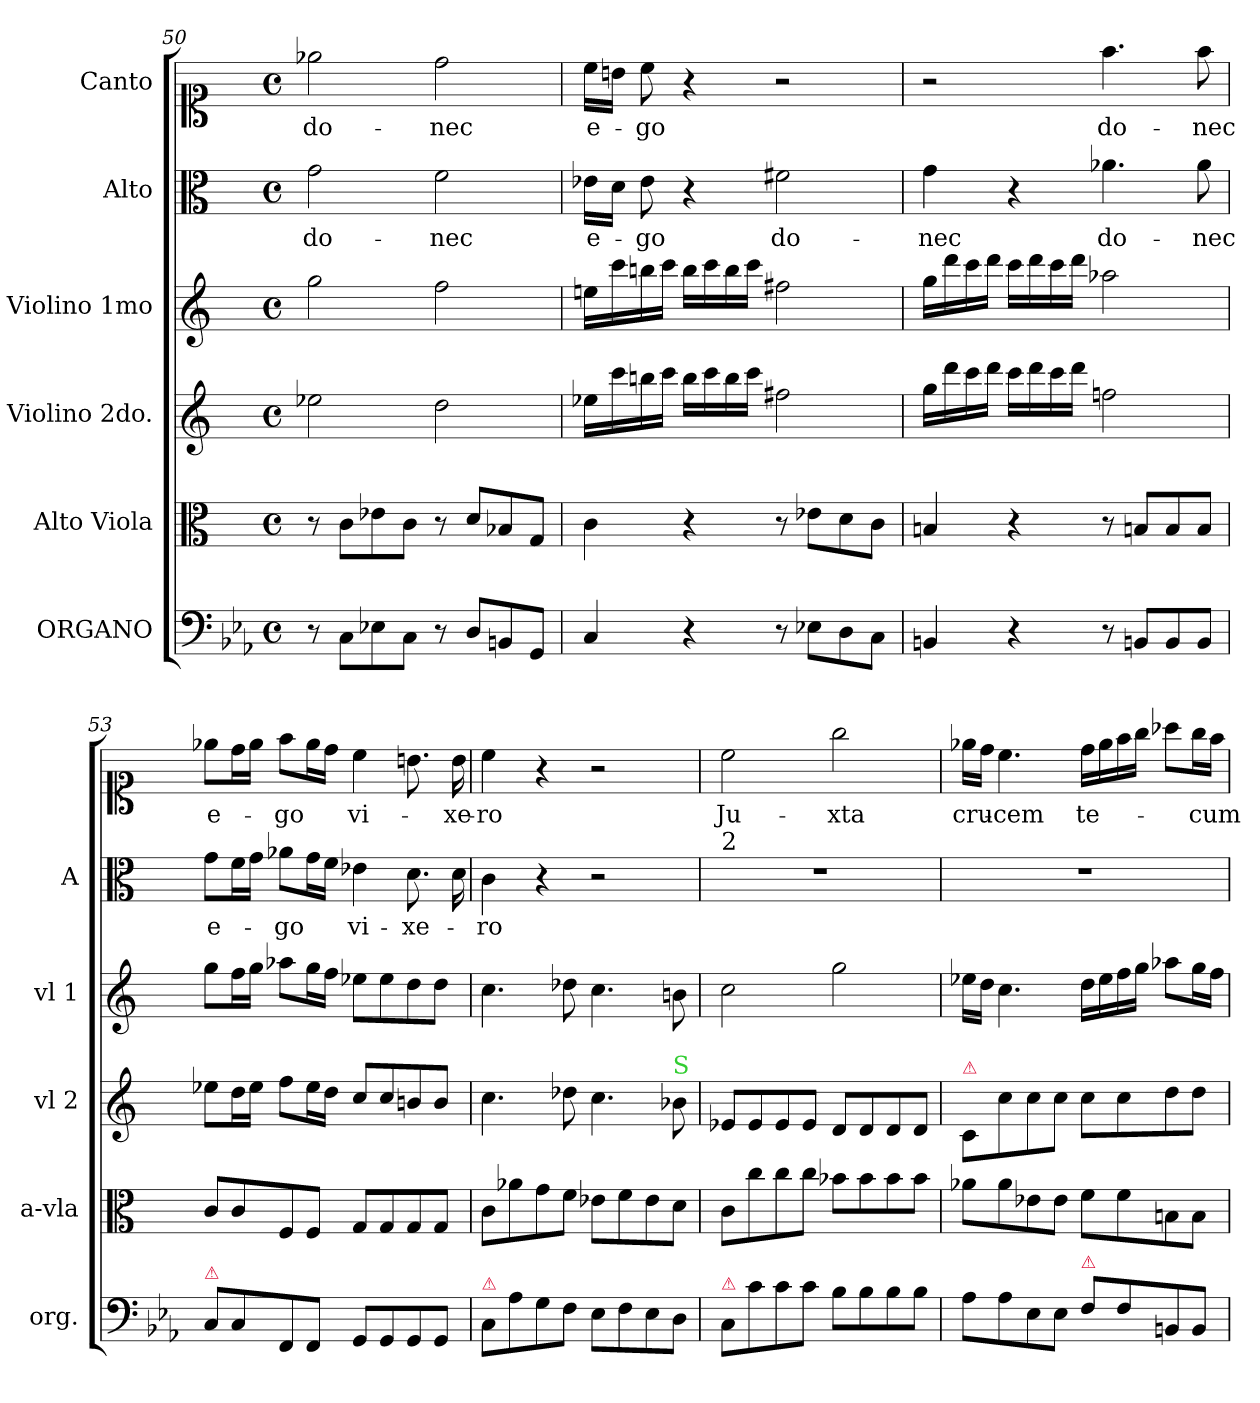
**kern	**kern	**kern	**kern	**kern	**text	**kern	**text
*part6	*part5	*part4	*part3	*part2	*part2	*part1	*part1
*staff6	*staff5	*staff4	*staff3	*staff2	*staff2	*staff1	*staff1
*I"ORGANO	*I"Alto Viola	*I"Violino 2do.	*I"Violino 1mo	*I"Alto	*	*I"Canto	*
*I'org.	*I'a-vla	*I'vl 2	*I'vl 1	*I'A	*	*	*
*clefF4	*clefC3	*clefG2	*clefG2	*clefC3	*	*clefC1	*
*k[b-e-a-]	*	*	*	*	*	*	*
*M4/4	*M4/4	*M4/4	*M4/4	*M4/4	*	*M4/4	*
*met(c)	*met(c)	*met(c)	*met(c)	*met(c)	*	*met(c)	*
=50	=50	=50	=50	=50	=50	=50	=50
8r	8r	2ee-X\	2gg\	2g\	do-	2ee-X\	do-
8C\L	8c\L	.	.	.	.	.	.
8E-X\	8e-\	.	.	.	.	.	.
8C\J	8c\J	.	.	.	.	.	.
8r	8r	2dd\	2ff\	2f\	-nec	2dd\	-nec
8D/L	8d/L	.	.	.	.	.	.
8BBn/	8B-/	.	.	.	.	.	.
8GG/J	8G/J	.	.	.	.	.	.
=51	=51	=51	=51	=51	=51	=51	=51
4C/	4c\	16ee-\LL	16een\LL	16e-\LL	e-	16cc\LL	e-
.	.	16ccc\	16ccc\	16d\JJ	.	16bn\JJ	.
.	.	16bbn\	16bbn\	8e-\	-go	8cc\	-go
.	.	16ccc\JJ	16ccc\JJ	.	.	.	.
4r	4r	16bb\LL	16bb\LL	4r	.	4r	.
.	.	16ccc\	16ccc\	.	.	.	.
.	.	16bb\	16bb\	.	.	.	.
.	.	16ccc\JJ	16ccc\JJ	.	.	.	.
8r	8r	2ff#X\	2ff#X\	2f#X\	do-	2r	.
8E-X\L	8e-\L	.	.	.	.	.	.
8D\	8d\	.	.	.	.	.	.
8C\J	8c\J	.	.	.	.	.	.
=52	=52	=52	=52	=52	=52	=52	=52
4BBn/	4Bn/	16gg\LL	16gg\LL	4g\	-nec	2r	.
.	.	16ddd\	16ddd\	.	.	.	.
.	.	16ccc\	16ccc\	.	.	.	.
.	.	16ddd\JJ	16ddd\JJ	.	.	.	.
4r	4r	16ccc\LL	16ccc\LL	4r	.	.	.
.	.	16ddd\	16ddd\	.	.	.	.
.	.	16ccc\	16ccc\	.	.	.	.
.	.	16ddd\JJ	16ddd\JJ	.	.	.	.
8r	8r	2ffn\	2aa-X\	4.a-X\	do-	4.ff\	do-
8BBn/L	8Bn/L	.	.	.	.	.	.
8BB/	8B/	.	.	.	.	.	.
8BB/J	8B/J	.	.	8a-\	-nec	8ff\	-nec
=53	=53	=53	=53	=53	=53	=53	=53
!LO:TX:a:color=crimson:t=⚠	!	!	!	!	!	!	!
8C\L	8c/L	8ee-\L	8gg\L	8g\L	e-	8ee-\L	e-
8C\	8c/	16dd\L	16ff\L	16f\L	.	16dd\L	.
.	.	16ee-\JJ	16gg\JJ	16g\JJ	.	16ee-\JJ	.
8FF/	8F/	8ff\L	8aa-X\L	8a-X\L	-go	8ff\L	-go
8FF/J	8F/J	16ee-\L	16gg\L	16g\L	.	16ee-\L	.
.	.	16dd\JJ	16ff\JJ	16f\JJ	.	16dd\JJ	.
8GG/L	8G/L	8cc/L	8ee-\L	4e-\	vi-	4cc\	vi-
8GG/	8G/	8cc/	8ee-\	.	.	.	.
8GG/	8G/	8bn/	8dd\	8.d\	-xe-	8.bn\	.
8GG/J	8G/J	8b/J	8dd\J	.	.	.	.
.	.	.	.	16d\	.	16b\	-xe-
=54	=54	=54	=54	=54	=54	=54	=54
!LO:TX:a:color=crimson:t=⚠	!	!	!	!	!	!	!
8C/L	8c\L	4.cc\	4.cc\	4c\	-ro	4cc\	-ro
8A-\	8a-\	.	.	.	.	.	.
8G\	8g\	.	.	4r	.	4r	.
8F\J	8f\J	8dd-X\	8dd-X\	.	.	.	.
8E-\L	8e-\L	4.cc\	4.cc\	2r	.	2r	.
8F\	8f\	.	.	.	.	.	.
8E-\	8e-\	.	.	.	.	.	.
!	!	!LO:TX:a:color=limegreen:t=S	!	!	!	!	!
8D\J	8d\J	8b-\	8bn\	.	.	.	.
=55	=55	=55	=55	=55	=55	=55	=55
!	!	!	!	!LO:TX:a:t=2	!	!	!
!LO:TX:a:color=crimson:t=⚠	!	!	!	!	!	!	!
8C/L	8c\L	8e-/L	2cc\	1r	.	2cc\	Ju-
8c\	8cc\	8e-/	.	.	.	.	.
8c\	8cc\	8e-/	.	.	.	.	.
8c\J	8cc\J	8e-/J	.	.	.	.	.
8B-\L	8b-\L	8d/L	2gg\	.	.	2gg\	-xta
8B-\	8b-\	8d/	.	.	.	.	.
8B-\	8b-\	8d/	.	.	.	.	.
8B-\J	8b-\J	8d/J	.	.	.	.	.
=56	=56	=56	=56	=56	=56	=56	=56
!	!	!LO:TX:a:color=crimson:t=⚠	!	!	!	!	!
8A-\L	8a-X\L	8c/L	16ee-\LL	1r	.	16ee-\LL	cru-
.	.	.	16dd\JJ	.	.	16dd\JJ	.
8A-\	8a-\	8cc\	4.cc\	.	.	4.cc\	-cem
8E-\	8e-\	8cc\	.	.	.	.	.
8E-\J	8e-\J	8cc\J	.	.	.	.	.
!LO:TX:a:color=crimson:t=⚠	!	!	!	!	!	!	!
8F\L	8f\L	8cc\L	16dd\LL	.	.	16dd\LL	te-
.	.	.	16ee-\	.	.	16ee-\	.
8F\	8f\	8cc\	16ff\	.	.	16ff\	.
.	.	.	16gg\JJ	.	.	16gg\JJ	.
8BBn/	8Bn\	8dd\	8aa-X\L	.	.	8aa-X\L	.
8BB/J	8B\J	8dd\J	16gg\L	.	.	16gg\L	.
.	.	.	16ff\JJ	.	.	16ff\JJ	-cum
=	=	=	=	=	=	=	=
*-	*-	*-	*-	*-	*-	*-	*-
